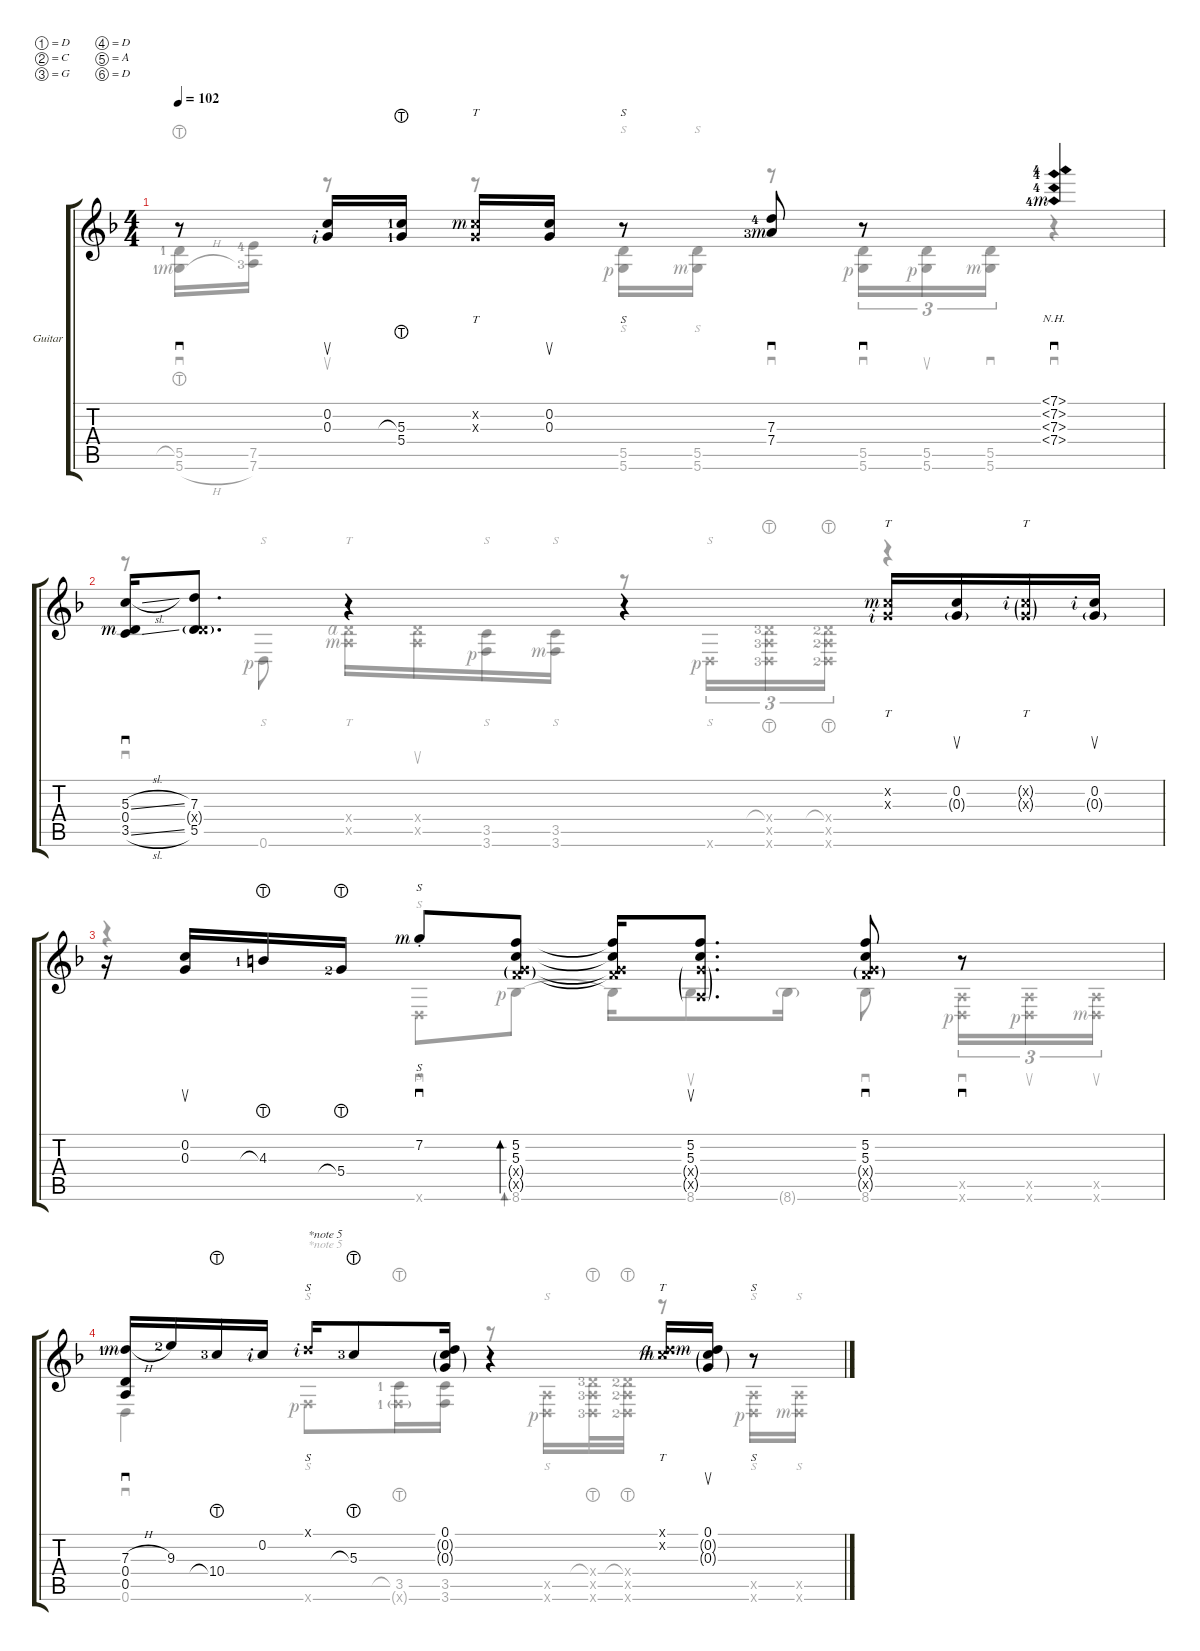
\defaultSystemsLayout 4
\hideDynamics
\bracketExtendMode groupsimilarinstruments
\firstSystemTrackNameMode fullname
\otherSystemsTrackNameMode fullname
\firstSystemTrackNameOrientation horizontal
\otherSystemsTrackNameOrientation horizontal
\track ("Guitar" "Gtr.") {instrument acousticguitarsteel}
\staff {score tabs}
\tuning (D4 C4 G3 D3 A2 D2)
\voice
\ts (4 4)
\tempo 102
\clef g2
\ks dminor
r.8{sd dy mf} (0.2 0.3{rf 2}).16{su} (5.4{lf 2} 5.3{lht lf 2}).16 (0.2{x rf 3} 0.3{x}).16{tt} (0.2 0.3).16{su} r.8{s} (7.3{lf 5} 7.4{lf 4 rf 3}).8{sd} r.8{sd} (7.3{nh lf 5} 7.4{nh lf 5 rf 3} 7.2{nh lf 5} 7.1{nh lf 5}).4{sd} |
(3.5{sl} 0.4{rf 3} 5.3{sl}).16{sd} (7.3 5.5 0.4{g x}).8{d} r.4 r.4 (0.3{x rf 2} 0.2{x rf 3}).16{tt} (0.2 0.3{g}).16{su} (0.2{g x rf 2} 0.3{g x}).16{tt} (0.2{rf 2} 0.3{g}).16{su} |
r.16 (0.2 0.3).16{su} 4.3{lht lf 2}.16 5.4{lht lf 3}.16 7.2{st rf 3}.8{s sd} (8.5{g x} 5.4{g x} 5.3 5.2).8{bd 61} (8.5{x t} 5.4{x t} 5.3{t} 5.2{t}).16 (5.2 5.3 5.4{g x} 0.5{g x}).8{d su} (8.5{g x} 5.4{g x} 5.3 5.2).8{sd} r.8{sd} |
(7.3{h lf 2 rf 3} 0.4 0.5).16{sd} 9.3{lf 3}.16 10.4{lht lf 4}.16 0.2{rf 2}.16 0.1{x rf 2}.16{s txt "*note 5"} 5.3{lht lf 4}.8 (0.1 0.2{g} 0.3{g}).16 r.4 (0.1{x rf 4} 0.2{x rf 3}).16{tt} (0.1{rf 3} 0.2{g} 0.3{g}).16{su} r.8{s}
\voice
\clef g2
\ottava regular
\simile none
\ks dminor
(5.5{lht lf 2} 5.6{h lf 2 rf 3}).16{sd dy mf} (7.6{lf 4} 7.5{lf 5}).16 r.8{su} r.8 (5.6{rf 1} 5.5).16{s} (5.6{rf 3} 5.5).16{s} r.8{sd} (5.6{rf 1} 5.5).16{sd tu (3 2)} (5.6{rf 1} 5.5).16{su tu (3 2)} (5.6{rf 3} 5.5).16{sd tu (3 2)} r.4{sd} |
r.8{sd} 0.6{rf 1}.8{s} (0.5{x rf 3} 0.4{x rf 4}).16{tt} (0.4{x} 0.5{x}).16{su} (3.6{rf 1} 3.5).16{s} (3.6{rf 3} 3.5).16{s} r.8 0.6{x rf 1}.16{s tu (3 2)} (0.4{lht x lf 4} 0.5{x lf 4} 0.6{x lf 4}).16{tu (3 2)} (0.4{lht x lf 3} 0.5{x lf 3} 0.6{x lf 3}).16{tu (3 2)} r.4 |
r.4 0.6{x}.8{s sd} 8.6{rf 1}.8{bd 0} 8.6{t}.16 8.6.8{su} 8.6{g}.16 8.6.8{sd} (0.6{x rf 1} 0.5{x}).16{sd tu (3 2)} (0.6{x rf 1} 0.5{x}).16{su tu (3 2)} (0.6{x rf 3} 0.5{x}).16{su tu (3 2)} |
0.6.4{sd} 3.6{x rf 1}.8{s txt "*note 5"} (3.5{lht lf 2} 3.6{g x lf 2}).16 (3.6 3.5).16 r.8 (0.6{x rf 1} 0.5{x}).16{s} (0.6{x lf 4} 0.5{x lf 4} 0.4{lht x lf 4}).32 (0.6{x lf 3} 0.4{lht x lf 3} 0.5{x lf 3}).32 r.8 (0.6{x rf 1} 0.5{x}).16{s} (0.6{x rf 3} 0.5{x}).16{s}
